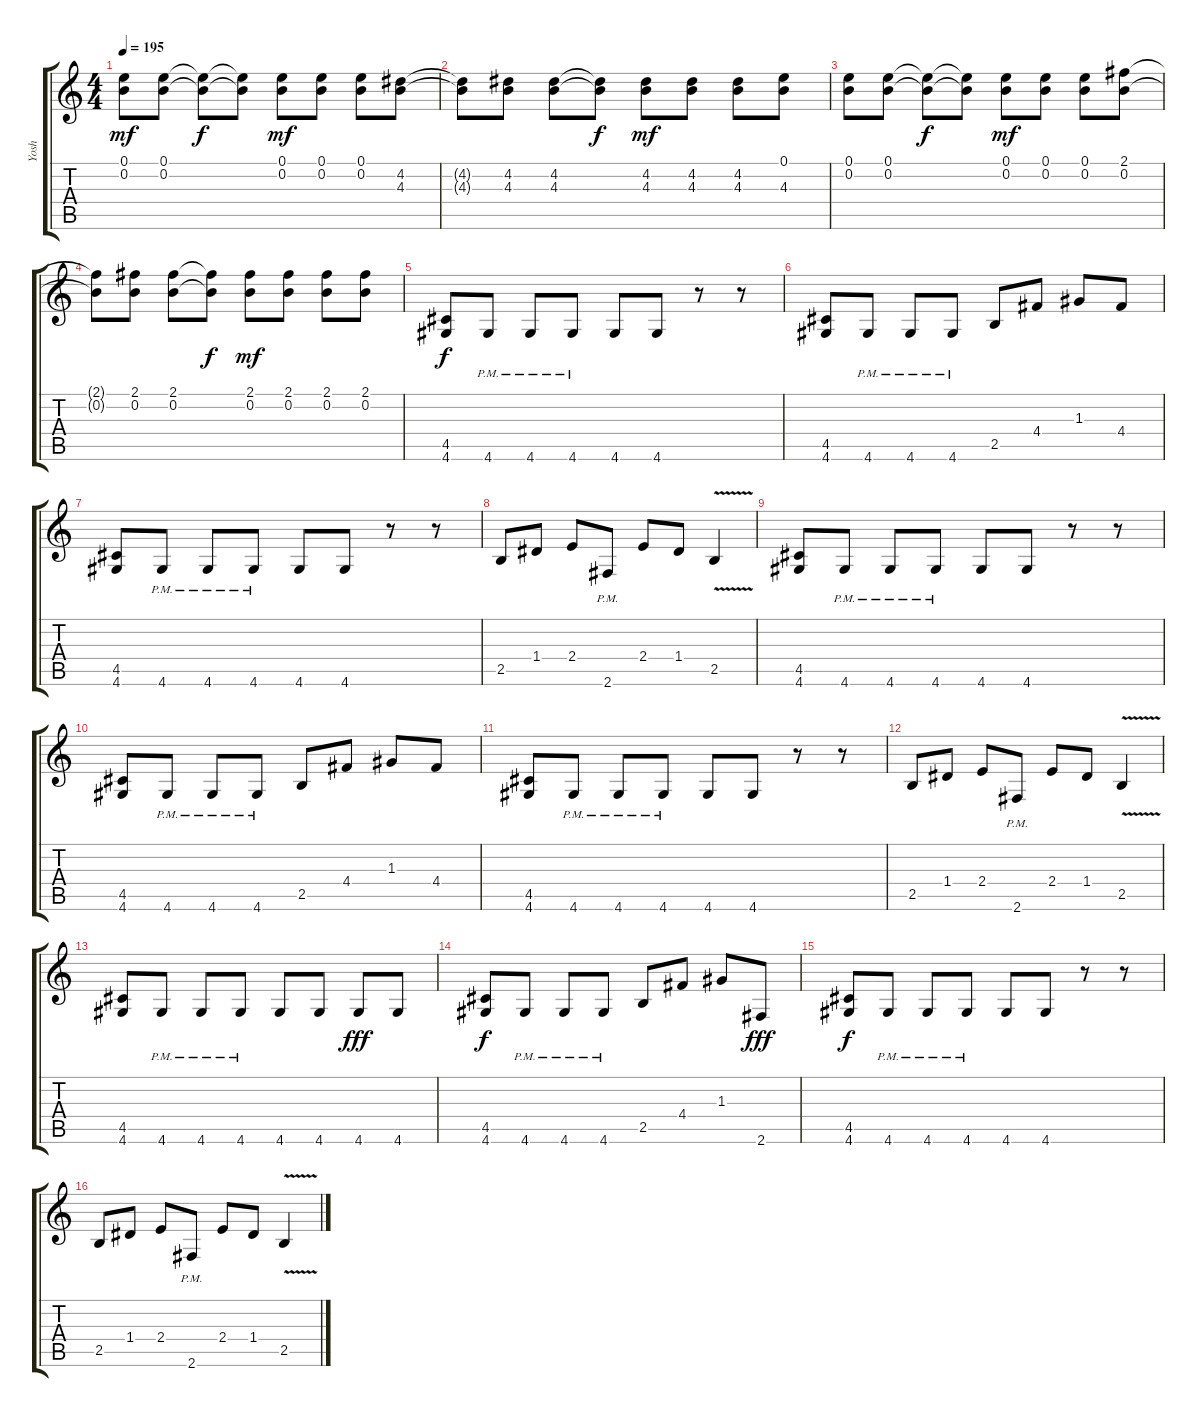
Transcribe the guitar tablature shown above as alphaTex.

\track ("Yosh" "Yosh") {instrument overdrivenguitar}
\staff {score tabs}
\tuning (E4 B3 G3 D3 A2 E2) {hide}
\ts (4 4)
\tempo 195
\clef g2
\ks c
(0.1 0.2).8{dy mf} (0.1 0.2).8 (0.1{t} 0.2{t}).8{dy f} (0.1{t} 0.2{t}).8 (0.1 0.2).8{dy mf} (0.1 0.2).8 (0.1 0.2).8 (4.2 4.3).8 |
(4.2{t} 4.3{t}).8 (4.2 4.3).8 (4.2 4.3).8 (4.2{t} 4.3{t}).8{dy f} (4.2 4.3).8{dy mf} (4.2 4.3).8 (4.2 4.3).8 (0.1 4.3).8 |
(0.1 0.2).8 (0.1 0.2).8 (0.1{t} 0.2{t}).8{dy f} (0.1{t} 0.2{t}).8 (0.1 0.2).8{dy mf} (0.1 0.2).8 (0.1 0.2).8 (2.1 0.2).8 |
(2.1{t} 0.2{t}).8 (2.1 0.2).8 (2.1 0.2).8 (2.1{t} 0.2{t}).8{dy f} (2.1 0.2).8{dy mf} (2.1 0.2).8 (2.1 0.2).8 (2.1 0.2).8 |
(4.5 4.6).8{dy f} 4.6{pm}.8 4.6{pm}.8 4.6{pm}.8 4.6.8 4.6.8 r.8 r.8 |
(4.5 4.6).8 4.6{pm}.8 4.6{pm}.8 4.6{pm}.8 2.5.8 4.4.8 1.3.8 4.4.8 |
(4.5 4.6).8 4.6{pm}.8 4.6{pm}.8 4.6{pm}.8 4.6.8 4.6.8 r.8 r.8 |
2.5.8 1.4.8 2.4.8 2.6{pm}.8 2.4.8 1.4.8 2.5{v}.4 |
(4.5 4.6).8 4.6{pm}.8 4.6{pm}.8 4.6{pm}.8 4.6.8 4.6.8 r.8 r.8 |
(4.5 4.6).8 4.6{pm}.8 4.6{pm}.8 4.6{pm}.8 2.5.8 4.4.8 1.3.8 4.4.8 |
(4.5 4.6).8 4.6{pm}.8 4.6{pm}.8 4.6{pm}.8 4.6.8 4.6.8 r.8 r.8 |
2.5.8 1.4.8 2.4.8 2.6{pm}.8 2.4.8 1.4.8 2.5{v}.4 |
(4.5 4.6).8 4.6{pm}.8 4.6{pm}.8 4.6{pm}.8 4.6.8 4.6.8 4.6.8{dy fff} 4.6.8 |
(4.5 4.6).8{dy f} 4.6{pm}.8 4.6{pm}.8 4.6{pm}.8 2.5.8 4.4.8 1.3.8 2.6.8{dy fff} |
(4.5 4.6).8{dy f} 4.6{pm}.8 4.6{pm}.8 4.6{pm}.8 4.6.8 4.6.8 r.8 r.8 |
2.5.8 1.4.8 2.4.8 2.6{pm}.8 2.4.8 1.4.8 2.5{v}.4
